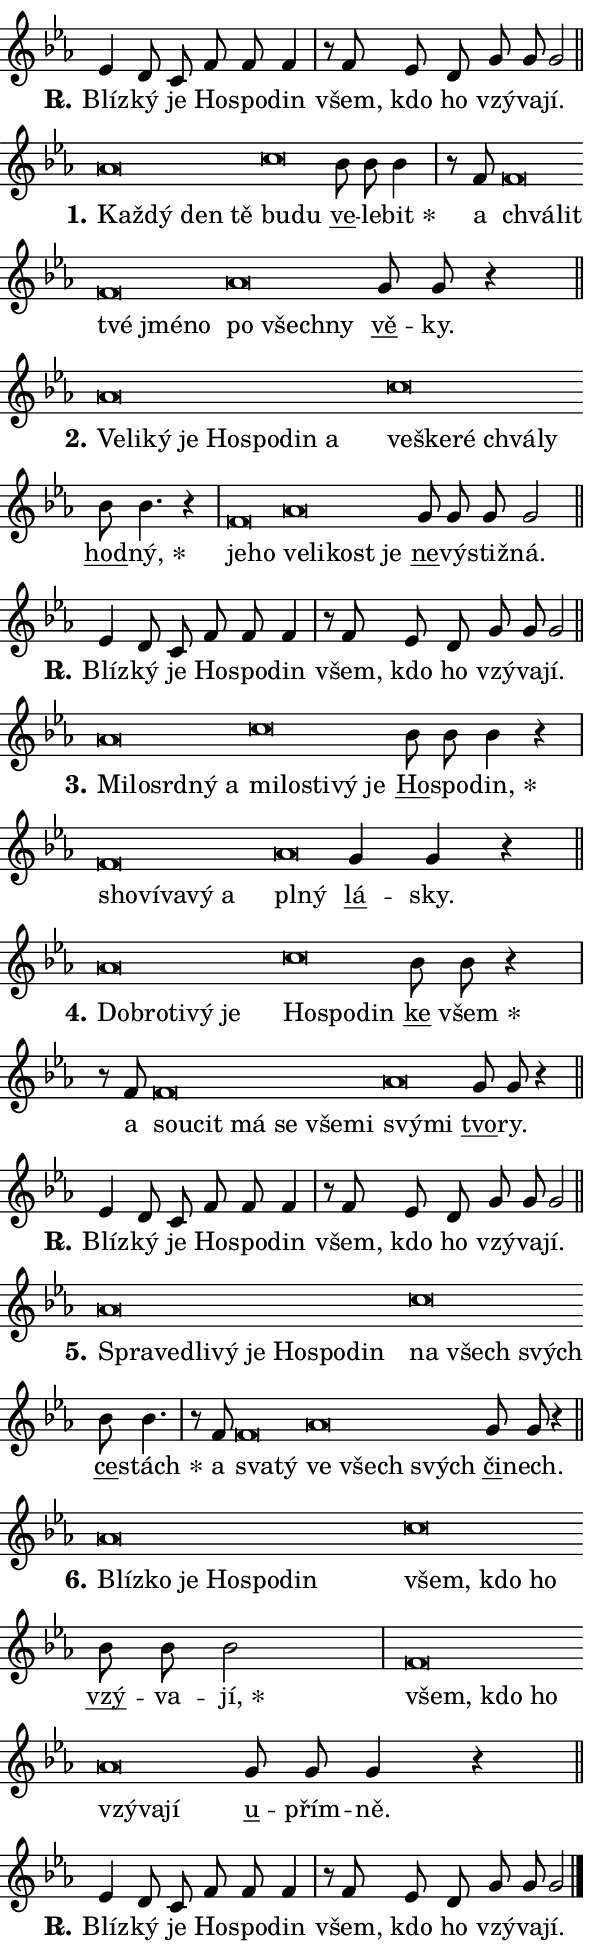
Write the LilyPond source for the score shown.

\version "2.24.0"
\header { tagline = "" }
\paper {
  indent = 0\cm
  top-margin = 0\cm
  right-margin = 0.13\cm % to fit lyric hyphens
  bottom-margin = 0\cm
  left-margin = 0\cm
  paper-width = 10\cm
  page-breaking = #ly:one-page-breaking
  system-system-spacing.basic-distance = #11
  score-system-spacing.basic-distance = #11
  ragged-last = ##f
}


%% Author: Thomas Morley
%% https://lists.gnu.org/archive/html/lilypond-user/2020-05/msg00002.html
#(define (line-position grob)
"Returns position of @var[grob} in current system:
   @code{'start}, if at first time-step
   @code{'end}, if at last time-step
   @code{'middle} otherwise
"
  (let* ((col (ly:item-get-column grob))
         (ln (ly:grob-object col 'left-neighbor))
         (rn (ly:grob-object col 'right-neighbor))
         (col-to-check-left (if (ly:grob? ln) ln col))
         (col-to-check-right (if (ly:grob? rn) rn col))
         (break-dir-left
           (and
             (ly:grob-property col-to-check-left 'non-musical #f)
             (ly:item-break-dir col-to-check-left)))
         (break-dir-right
           (and
             (ly:grob-property col-to-check-right 'non-musical #f)
             (ly:item-break-dir col-to-check-right))))
        (cond ((eqv? 1 break-dir-left) 'start)
              ((eqv? -1 break-dir-right) 'end)
              (else 'middle))))

#(define (tranparent-at-line-position vctor)
  (lambda (grob)
  "Relying on @code{line-position} select the relevant enry from @var{vctor}.
Used to determine transparency,"
    (case (line-position grob)
      ((end) (not (vector-ref vctor 0)))
      ((middle) (not (vector-ref vctor 1)))
      ((start) (not (vector-ref vctor 2))))))

noteHeadBreakVisibility =
#(define-music-function (break-visibility)(vector?)
"Makes @code{NoteHead}s transparent relying on @var{break-visibility}"
#{
  \override NoteHead.transparent =
    #(tranparent-at-line-position break-visibility)
#})

#(define delete-ledgers-for-transparent-note-heads
  (lambda (grob)
    "Reads whether a @code{NoteHead} is transparent.
If so this @code{NoteHead} is removed from @code{'note-heads} from
@var{grob}, which is supposed to be @code{LedgerLineSpanner}.
As a result ledgers are not printed for this @code{NoteHead}"
    (let* ((nhds-array (ly:grob-object grob 'note-heads))
           (nhds-list
             (if (ly:grob-array? nhds-array)
                 (ly:grob-array->list nhds-array)
                 '()))
           ;; Relies on the transparent-property being done before
           ;; Staff.LedgerLineSpanner.after-line-breaking is executed.
           ;; This is fragile ...
           (to-keep
             (remove
               (lambda (nhd)
                 (ly:grob-property nhd 'transparent #f))
               nhds-list)))
      ;; TODO find a better method to iterate over grob-arrays, similiar
      ;; to filter/remove etc for lists
      ;; For now rebuilt from scratch
      (set! (ly:grob-object grob 'note-heads)  '())
      (for-each
        (lambda (nhd)
          (ly:pointer-group-interface::add-grob grob 'note-heads nhd))
        to-keep))))

squashNotes = {
  \override NoteHead.X-extent = #'(-0.2 . 0.2)
  \override NoteHead.Y-extent = #'(-0.75 . 0)
  \override NoteHead.stencil =
    #(lambda (grob)
       (let ((pos (ly:grob-property grob 'staff-position)))
         (begin
           (if (< pos -7) (display "ERROR: Lower brevis then expected\n") (display ""))
           (if (<= pos -6) ly:text-interface::print ly:note-head::print))))
}
unSquashNotes = {
  \revert NoteHead.X-extent
  \revert NoteHead.Y-extent
  \revert NoteHead.stencil
}

hideNotes = \noteHeadBreakVisibility #begin-of-line-visible
unHideNotes = \noteHeadBreakVisibility #all-visible

% work-around for resetting accidentals
% https://lilypond.org/doc/v2.23/Documentation/notation/displaying-rhythms#unmetered-music
cadenzaMeasure = {
  \cadenzaOff
  \partial 1024 s1024
  \cadenzaOn
}

#(define-markup-command (accent layout props text) (markup?)
  "Underline accented syllable"
  (interpret-markup layout props
    #{\markup \override #'(offset . 4.3) \underline { #text }#}))

responsum = \markup \concat {
  "R" \hspace #-1.05 \path #0.1 #'((moveto 0 0.07) (lineto 0.9 0.8)) \hspace #0.05 "."
}

spaceSize = #0.6828661417322834 % exact space size for TeX Gyre Schola

\layout {
  \context {
    \Staff
    \remove "Time_signature_engraver"
    \override LedgerLineSpanner.after-line-breaking = #delete-ledgers-for-transparent-note-heads
  }
  \context {
    \Lyrics {
      \override LyricSpace.minimum-distance = \spaceSize
      \override LyricText.font-name = #"TeX Gyre Schola"
      \override LyricText.font-size = 1
      \override StanzaNumber.font-name = #"TeX Gyre Schola Bold"
      \override StanzaNumber.font-size = 1
    }
  }
  \context {
    \Score 
    \override NoteHead.text =
      #(lambda (grob) 
        (let ((pos (ly:grob-property grob 'staff-position)))
          #{\markup {
            \combine
              \halign #-0.55 \raise #(if (= pos -6) 0 0.5) \override #'(thickness . 2) \draw-line #'(3.2 . 0)
              \musicglyph "noteheads.sM1"
          }#}))
  }
}

% magnetic-lyrics.ily
%
%   written by
%     Jean Abou Samra <jean@abou-samra.fr>
%     Werner Lemberg <wl@gnu.org>
%
%   adapted by
%     Jiri Hon <jiri.hon@gmail.com>
%
% Version 2022-Apr-15

% https://www.mail-archive.com/lilypond-user@gnu.org/msg149350.html

#(define (Left_hyphen_pointer_engraver context)
   "Collect syllable-hyphen-syllable occurrences in lyrics and store
them in properties.  This engraver only looks to the left.  For
example, if the lyrics input is @code{foo -- bar}, it does the
following.

@itemize @bullet
@item
Set the @code{text} property of the @code{LyricHyphen} grob between
@q{foo} and @q{bar} to @code{foo}.

@item
Set the @code{left-hyphen} property of the @code{LyricText} grob with
text @q{foo} to the @code{LyricHyphen} grob between @q{foo} and
@q{bar}.
@end itemize

Use this auxiliary engraver in combination with the
@code{lyric-@/text::@/apply-@/magnetic-@/offset!} hook."
   (let ((hyphen #f)
         (text #f))
     (make-engraver
      (acknowledgers
       ((lyric-syllable-interface engraver grob source-engraver)
        (set! text grob)))
      (end-acknowledgers
       ((lyric-hyphen-interface engraver grob source-engraver)
        ;(when (not (grob::has-interface grob 'lyric-space-interface))
          (set! hyphen grob)));)
      ((stop-translation-timestep engraver)
       (when (and text hyphen)
         (ly:grob-set-object! text 'left-hyphen hyphen))
       (set! text #f)
       (set! hyphen #f)))))

#(define (lyric-text::apply-magnetic-offset! grob)
   "If the space between two syllables is less than the value in
property @code{LyricText@/.details@/.squash-threshold}, move the right
syllable to the left so that it gets concatenated with the left
syllable.

Use this function as a hook for
@code{LyricText@/.after-@/line-@/breaking} if the
@code{Left_@/hyphen_@/pointer_@/engraver} is active."
   (let ((hyphen (ly:grob-object grob 'left-hyphen #f)))
     (when hyphen
       (let ((left-text (ly:spanner-bound hyphen LEFT)))
         (when (grob::has-interface left-text 'lyric-syllable-interface)
           (let* ((common (ly:grob-common-refpoint grob left-text X))
                  (this-x-ext (ly:grob-extent grob common X))
                  (left-x-ext
                   (begin
                     ;; Trigger magnetism for left-text.
                     (ly:grob-property left-text 'after-line-breaking)
                     (ly:grob-extent left-text common X)))
                  ;; `delta` is the gap width between two syllables.
                  (delta (- (interval-start this-x-ext)
                            (interval-end left-x-ext)))
                  (details (ly:grob-property grob 'details))
                  (threshold (assoc-get 'squash-threshold details 0.2)))
             (when (< delta threshold)
               (let* (;; We have to manipulate the input text so that
                      ;; ligatures crossing syllable boundaries are not
                      ;; disabled.  For languages based on the Latin
                      ;; script this is essentially a beautification.
                      ;; However, for non-Western scripts it can be a
                      ;; necessity.
                      (lt (ly:grob-property left-text 'text))
                      (rt (ly:grob-property grob 'text))
                      (is-space (grob::has-interface hyphen 'lyric-space-interface))
                      (space (if is-space " " ""))
                      (extra-delta (if is-space spaceSize 0))
                      ;; Append new syllable.
                      (ltrt-space (if (and (string? lt) (string? rt))
                                (string-append lt space rt)
                                (make-concat-markup (list lt space rt))))
                      ;; Right-align `ltrt` to the right side.
                      (ltrt-space-markup (grob-interpret-markup
                               grob
                               (make-translate-markup
                                (cons (interval-length this-x-ext) 0)
                                (make-right-align-markup ltrt-space)))))
                 (begin
                   ;; Don't print `left-text`.
                   (ly:grob-set-property! left-text 'stencil #f)
                   ;; Set text and stencil (which holds all collected
                   ;; syllables so far) and shift it to the left.
                   (ly:grob-set-property! grob 'text ltrt-space)
                   (ly:grob-set-property! grob 'stencil ltrt-space-markup)
                   (ly:grob-translate-axis! grob (- (- delta extra-delta)) X))))))))))


#(define (lyric-hyphen::displace-bounds-first grob)
   ;; Make very sure this callback isn't triggered too early.
   (let ((left (ly:spanner-bound grob LEFT))
         (right (ly:spanner-bound grob RIGHT)))
     (ly:grob-property left 'after-line-breaking)
     (ly:grob-property right 'after-line-breaking)
     (ly:lyric-hyphen::print grob)))

squashThreshold = #0.4

\layout {
  \context {
    \Lyrics
    \consists #Left_hyphen_pointer_engraver
    \override LyricText.after-line-breaking =
      #lyric-text::apply-magnetic-offset!
    \override LyricHyphen.stencil = #lyric-hyphen::displace-bounds-first
    \override LyricText.details.squash-threshold = \squashThreshold
    \override LyricHyphen.minimum-distance = 0
    \override LyricHyphen.minimum-length = \squashThreshold
  }
}

squashText = \override LyricText.details.squash-threshold = 9999
unSquashText = \override LyricText.details.squash-threshold = \squashThreshold

leftText = \override LyricText.self-alignment-X = #LEFT
unLeftText = \revert LyricText.self-alignment-X

starOffset = #(lambda (grob) 
                (let ((x_offset (ly:self-alignment-interface::aligned-on-x-parent grob)))
                  (if (= x_offset 0) 0 (+ x_offset 1.2))))

star = #(define-music-function (syllable)(string?)
"Append star separator at the end of a syllable"
#{
  \once \override LyricText.X-offset = #starOffset
  \lyricmode { \markup {
    #syllable
    \override #'((font-name . "TeX Gyre Schola Bold")) \hspace #0.2 \lower #0.65 \larger "*"
  } }
#})

starAccent = #(define-music-function (syllable)(string?)
"Append star separator at the end of a syllable and make accent"
#{
  \once \override LyricText.X-offset = #starOffset
  \lyricmode { \markup {
    \accent #syllable
    \override #'((font-name . "TeX Gyre Schola Bold")) \hspace #0.2 \lower #0.65 \larger "*"
  } }
#})

breath = #(define-music-function (syllable)(string?)
"Append breathing indicator at the end of a syllable"
#{
  \lyricmode { \markup { #syllable "+" } }
#})

optionalBreath = #(define-music-function (syllable)(string?)
"Append optional breathing indicator at the end of a syllable"
#{
  \lyricmode { \markup { #syllable "(+)" } }
#})


\score {
    <<
        \new Voice = "melody" { \cadenzaOn \key es \major \relative { es'4 d8 c f f f4 \cadenzaMeasure \bar "|" r8 f es d \bar "" g g g2 \cadenzaMeasure \bar "||" \break } }
        \new Lyrics \lyricsto "melody" { \lyricmode { \set stanza = \responsum
Blíz -- ký je Ho -- spo -- din všem, kdo ho vzý -- va -- jí. } }
    >>
    \layout {}
}

\score {
    <<
        \new Voice = "melody" { \cadenzaOn \key es \major \relative { \squashNotes as'\breve*1/16 \hideNotes \breve*1/16 \bar "" \breve*1/16 \breve*1/16 \bar "" \unHideNotes \unSquashNotes \squashNotes c\breve*1/16 \hideNotes \breve*1/16 \bar "" \unHideNotes \unSquashNotes \bar "" bes8 bes bes4 \cadenzaMeasure \bar "|" r8 f8 \squashNotes f\breve*1/16 \hideNotes \breve*1/16 \bar "" \breve*1/16 \bar "" \breve*1/16 \breve*1/16 \bar "" \unHideNotes \unSquashNotes \squashNotes as\breve*1/16 \hideNotes \breve*1/16 \breve*1/16 \bar "" \unHideNotes \unSquashNotes \bar "" g8 g r4 \cadenzaMeasure \bar "||" \break } }
        \new Lyrics \lyricsto "melody" { \lyricmode { \set stanza = "1."
\leftText Kaž -- \squashText dý den tě \unSquashText bu -- \squashText du \unLeftText \unSquashText \markup \accent ve -- le -- \star bit a \leftText chvá -- \squashText lit tvé jmé -- no \unSquashText po \squashText všech -- ny \unLeftText \unSquashText \markup \accent vě -- ky. } }
    >>
    \layout {}
}

\score {
    <<
        \new Voice = "melody" { \cadenzaOn \key es \major \relative { \squashNotes as'\breve*1/16 \hideNotes \breve*1/16 \bar "" \breve*1/16 \bar "" \breve*1/16 \bar "" \breve*1/16 \bar "" \breve*1/16 \bar "" \breve*1/16 \breve*1/16 \bar "" \unHideNotes \unSquashNotes \squashNotes c\breve*1/16 \hideNotes \breve*1/16 \bar "" \breve*1/16 \bar "" \breve*1/16 \breve*1/16 \bar "" \unHideNotes \unSquashNotes \bar "" bes8 bes4. r4 \cadenzaMeasure \bar "|" \squashNotes f\breve*1/16 \hideNotes \breve*1/16 \bar "" \unHideNotes \unSquashNotes \squashNotes as\breve*1/16 \hideNotes \breve*1/16 \bar "" \breve*1/16 \breve*1/16 \bar "" \unHideNotes \unSquashNotes \bar "" g8 g g g2 \cadenzaMeasure \bar "||" \break } }
        \new Lyrics \lyricsto "melody" { \lyricmode { \set stanza = "2."
\leftText Ve -- \squashText li -- ký je Ho -- spo -- din a \unSquashText ve -- \squashText ške -- ré chvá -- ly \unLeftText \unSquashText \markup \accent hod -- \star ný, \leftText je -- \squashText ho \unSquashText ve -- \squashText li -- kost je \unLeftText \unSquashText \markup \accent ne -- vý -- stiž -- ná. } }
    >>
    \layout {}
}

\score {
    <<
        \new Voice = "melody" { \cadenzaOn \key es \major \relative { es'4 d8 c f f f4 \cadenzaMeasure \bar "|" r8 f es d \bar "" g g g2 \cadenzaMeasure \bar "||" \break } }
        \new Lyrics \lyricsto "melody" { \lyricmode { \set stanza = \responsum
Blíz -- ký je Ho -- spo -- din všem, kdo ho vzý -- va -- jí. } }
    >>
    \layout {}
}

\score {
    <<
        \new Voice = "melody" { \cadenzaOn \key es \major \relative { \squashNotes as'\breve*1/16 \hideNotes \breve*1/16 \bar "" \breve*1/16 \bar "" \breve*1/16 \breve*1/16 \bar "" \unHideNotes \unSquashNotes \squashNotes c\breve*1/16 \hideNotes \breve*1/16 \bar "" \breve*1/16 \bar "" \breve*1/16 \breve*1/16 \bar "" \unHideNotes \unSquashNotes \bar "" bes8 bes bes4 r \cadenzaMeasure \bar "|" \squashNotes f\breve*1/16 \hideNotes \breve*1/16 \bar "" \breve*1/16 \bar "" \breve*1/16 \breve*1/16 \bar "" \unHideNotes \unSquashNotes \squashNotes as\breve*1/16 \hideNotes \breve*1/16 \bar "" \unHideNotes \unSquashNotes \bar "" g4 g r \cadenzaMeasure \bar "||" \break } }
        \new Lyrics \lyricsto "melody" { \lyricmode { \set stanza = "3."
\leftText Mi -- \squashText lo -- srd -- ný a \unSquashText mi -- \squashText lo -- sti -- vý je \unLeftText \unSquashText \markup \accent Ho -- spo -- \star din, \leftText sho -- \squashText ví -- va -- vý a \unSquashText pl -- \squashText ný \unLeftText \unSquashText \markup \accent lá -- sky. } }
    >>
    \layout {}
}

\score {
    <<
        \new Voice = "melody" { \cadenzaOn \key es \major \relative { \squashNotes as'\breve*1/16 \hideNotes \breve*1/16 \bar "" \breve*1/16 \bar "" \breve*1/16 \breve*1/16 \bar "" \unHideNotes \unSquashNotes \squashNotes c\breve*1/16 \hideNotes \breve*1/16 \breve*1/16 \bar "" \unHideNotes \unSquashNotes \bar "" bes8 bes r4 \cadenzaMeasure \bar "|" r8 f8 \squashNotes f\breve*1/16 \hideNotes \breve*1/16 \bar "" \breve*1/16 \bar "" \breve*1/16 \bar "" \breve*1/16 \breve*1/16 \bar "" \unHideNotes \unSquashNotes \squashNotes as\breve*1/16 \hideNotes \breve*1/16 \bar "" \unHideNotes \unSquashNotes \bar "" g8 g r4 \cadenzaMeasure \bar "||" \break } }
        \new Lyrics \lyricsto "melody" { \lyricmode { \set stanza = "4."
\leftText Dob -- \squashText ro -- ti -- vý je \unSquashText Ho -- \squashText spo -- din \unLeftText \unSquashText \markup \accent ke \star všem a \leftText sou -- \squashText cit má se vše -- mi \unSquashText svý -- \squashText mi \unLeftText \unSquashText \markup \accent tvo -- ry. } }
    >>
    \layout {}
}

\score {
    <<
        \new Voice = "melody" { \cadenzaOn \key es \major \relative { es'4 d8 c f f f4 \cadenzaMeasure \bar "|" r8 f es d \bar "" g g g2 \cadenzaMeasure \bar "||" \break } }
        \new Lyrics \lyricsto "melody" { \lyricmode { \set stanza = \responsum
Blíz -- ký je Ho -- spo -- din všem, kdo ho vzý -- va -- jí. } }
    >>
    \layout {}
}

\score {
    <<
        \new Voice = "melody" { \cadenzaOn \key es \major \relative { \squashNotes as'\breve*1/16 \hideNotes \breve*1/16 \bar "" \breve*1/16 \bar "" \breve*1/16 \bar "" \breve*1/16 \bar "" \breve*1/16 \bar "" \breve*1/16 \breve*1/16 \bar "" \unHideNotes \unSquashNotes \squashNotes c\breve*1/16 \hideNotes \breve*1/16 \breve*1/16 \bar "" \unHideNotes \unSquashNotes \bar "" bes8 bes4. \cadenzaMeasure \bar "|" r8 f8 \squashNotes f\breve*1/16 \hideNotes \breve*1/16 \bar "" \unHideNotes \unSquashNotes \squashNotes as\breve*1/16 \hideNotes \breve*1/16 \breve*1/16 \bar "" \unHideNotes \unSquashNotes \bar "" g8 g r4 \cadenzaMeasure \bar "||" \break } }
        \new Lyrics \lyricsto "melody" { \lyricmode { \set stanza = "5."
\leftText Spra -- \squashText ve -- dli -- vý je Ho -- spo -- din \unSquashText na \squashText všech svých \unLeftText \unSquashText \markup \accent ce -- \star stách a \leftText sva -- \squashText tý \unSquashText ve \squashText všech svých \unLeftText \unSquashText \markup \accent či -- nech. } }
    >>
    \layout {}
}

\score {
    <<
        \new Voice = "melody" { \cadenzaOn \key es \major \relative { \squashNotes as'\breve*1/16 \hideNotes \breve*1/16 \bar "" \breve*1/16 \bar "" \breve*1/16 \bar "" \breve*1/16 \breve*1/16 \bar "" \unHideNotes \unSquashNotes \squashNotes c\breve*1/16 \hideNotes \breve*1/16 \breve*1/16 \bar "" \unHideNotes \unSquashNotes \bar "" bes8 bes bes2 \cadenzaMeasure \bar "|" \squashNotes f\breve*1/16 \hideNotes \breve*1/16 \breve*1/16 \bar "" \unHideNotes \unSquashNotes \squashNotes as\breve*1/16 \hideNotes \breve*1/16 \breve*1/16 \bar "" \unHideNotes \unSquashNotes \bar "" g8 g g4 r \cadenzaMeasure \bar "||" \break } }
        \new Lyrics \lyricsto "melody" { \lyricmode { \set stanza = "6."
\leftText Blíz -- \squashText ko je Ho -- spo -- din \unSquashText všem, \squashText kdo ho \unLeftText \unSquashText \markup \accent vzý -- va -- \star jí, \leftText všem, \squashText kdo ho \unSquashText vzý -- \squashText va -- jí \unLeftText \unSquashText \markup \accent u -- přím -- ně. } }
    >>
    \layout {}
}

\score {
    <<
        \new Voice = "melody" { \cadenzaOn \key es \major \relative { es'4 d8 c f f f4 \cadenzaMeasure \bar "|" r8 f es d \bar "" g g g2 \cadenzaMeasure \bar "||" \break } \bar "|." }
        \new Lyrics \lyricsto "melody" { \lyricmode { \set stanza = \responsum
Blíz -- ký je Ho -- spo -- din všem, kdo ho vzý -- va -- jí. } }
    >>
    \layout {}
}
